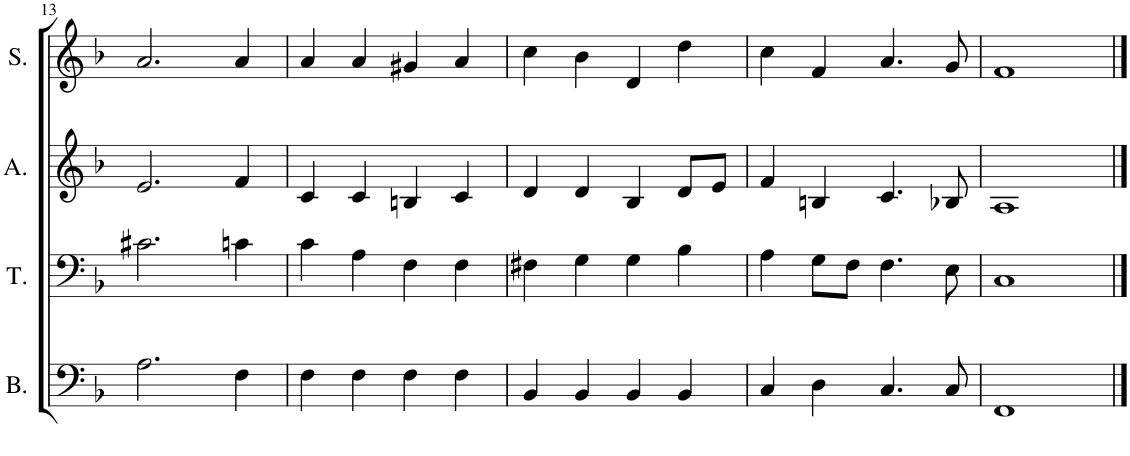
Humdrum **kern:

**kern	**kern	**kern	**kern
*part4	*part3	*part2	*part1
*staff4	*staff3	*staff2	*staff1
*I"Bass	*I"Tenor	*I"Alto	*I"Soprano
*I'B.	*I'T.	*I'A.	*I'S.
!!LO:PB:g=z
*clefF4	*clefF4	*clefG2	*clefG2
*k[b-]	*k[b-]	*k[b-]	*k[b-]
*M4/4	*M4/4	*M4/4	*M4/4
=13	=13	=13	=13
2.A\	2.c#X\	2.e/	2.a/
4F\	4cn\	4f/	4a/
=14	=14	=14	=14
4F\	4c\	4c/	4a/
4F\	4A\	4c/	4a/
4F\	4F\	4Bn/	4g#X/
4F\	4F\	4c/	4a/
=15	=15	=15	=15
4BB-/	4F#X\	4d/	4cc\
4BB-/	4G\	4d/	4b-\
4BB-/	4G\	4B-/	4d/
4BB-/	4B-\	8d/L	4dd\
.	.	8e/J	.
=16	=16	=16	=16
4C/	4A\	4f/	4cc\
4D\	8G\L	4Bn/	4f/
.	8F\J	.	.
4.C/	4.F\	4.c/	4.a/
8C/	8E\	8B-X/	8g/
=17	=17	=17	=17
1FF	1C	1A	1f
==	==	==	==
*-	*-	*-	*-
